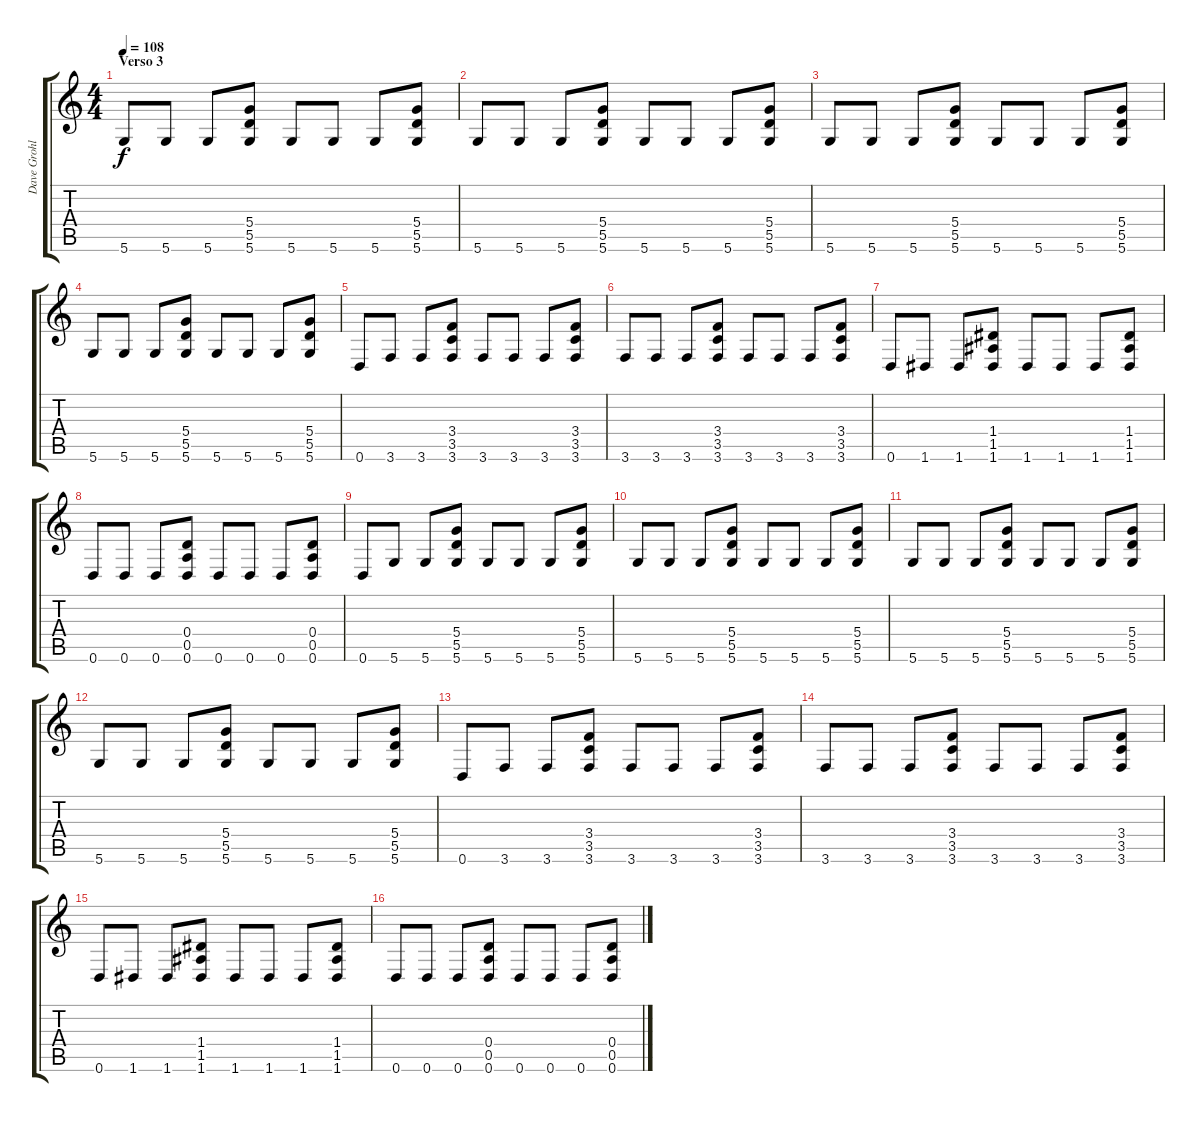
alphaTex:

\track ("Dave Grohl" "Dave Grohl") {instrument electricguitarmuted}
\staff {score tabs}
\tuning (E4 B3 G3 D3 A2 D2) {hide}
\ts (4 4)
\section ("" "Verso 3")
\tempo 108
\clef g2
\ks c
5.6.8{dy f} 5.6.8 5.6.8 (5.4 5.5 5.6).8 5.6.8 5.6.8 5.6.8 (5.4 5.5 5.6).8 |
5.6.8 5.6.8 5.6.8 (5.4 5.5 5.6).8 5.6.8 5.6.8 5.6.8 (5.4 5.5 5.6).8 |
5.6.8 5.6.8 5.6.8 (5.4 5.5 5.6).8 5.6.8 5.6.8 5.6.8 (5.4 5.5 5.6).8 |
5.6.8 5.6.8 5.6.8 (5.4 5.5 5.6).8 5.6.8 5.6.8 5.6.8 (5.4 5.5 5.6).8 |
0.6.8 3.6.8 3.6.8 (3.4 3.5 3.6).8 3.6.8 3.6.8 3.6.8 (3.4 3.5 3.6).8 |
3.6.8 3.6.8 3.6.8 (3.4 3.5 3.6).8 3.6.8 3.6.8 3.6.8 (3.4 3.5 3.6).8 |
0.6.8 1.6.8 1.6.8 (1.4 1.5 1.6).8 1.6.8 1.6.8 1.6.8 (1.4 1.5 1.6).8 |
0.6.8 0.6.8 0.6.8 (0.4 0.5 0.6).8 0.6.8 0.6.8 0.6.8 (0.4 0.5 0.6).8 |
0.6.8 5.6.8 5.6.8 (5.4 5.5 5.6).8 5.6.8 5.6.8 5.6.8 (5.4 5.5 5.6).8 |
5.6.8 5.6.8 5.6.8 (5.4 5.5 5.6).8 5.6.8 5.6.8 5.6.8 (5.4 5.5 5.6).8 |
5.6.8 5.6.8 5.6.8 (5.4 5.5 5.6).8 5.6.8 5.6.8 5.6.8 (5.4 5.5 5.6).8 |
5.6.8 5.6.8 5.6.8 (5.4 5.5 5.6).8 5.6.8 5.6.8 5.6.8 (5.4 5.5 5.6).8 |
0.6.8 3.6.8 3.6.8 (3.4 3.5 3.6).8 3.6.8 3.6.8 3.6.8 (3.4 3.5 3.6).8 |
3.6.8 3.6.8 3.6.8 (3.4 3.5 3.6).8 3.6.8 3.6.8 3.6.8 (3.4 3.5 3.6).8 |
0.6.8 1.6.8 1.6.8 (1.4 1.5 1.6).8 1.6.8 1.6.8 1.6.8 (1.4 1.5 1.6).8 |
0.6.8 0.6.8 0.6.8 (0.4 0.5 0.6).8 0.6.8 0.6.8 0.6.8 (0.4 0.5 0.6).8
